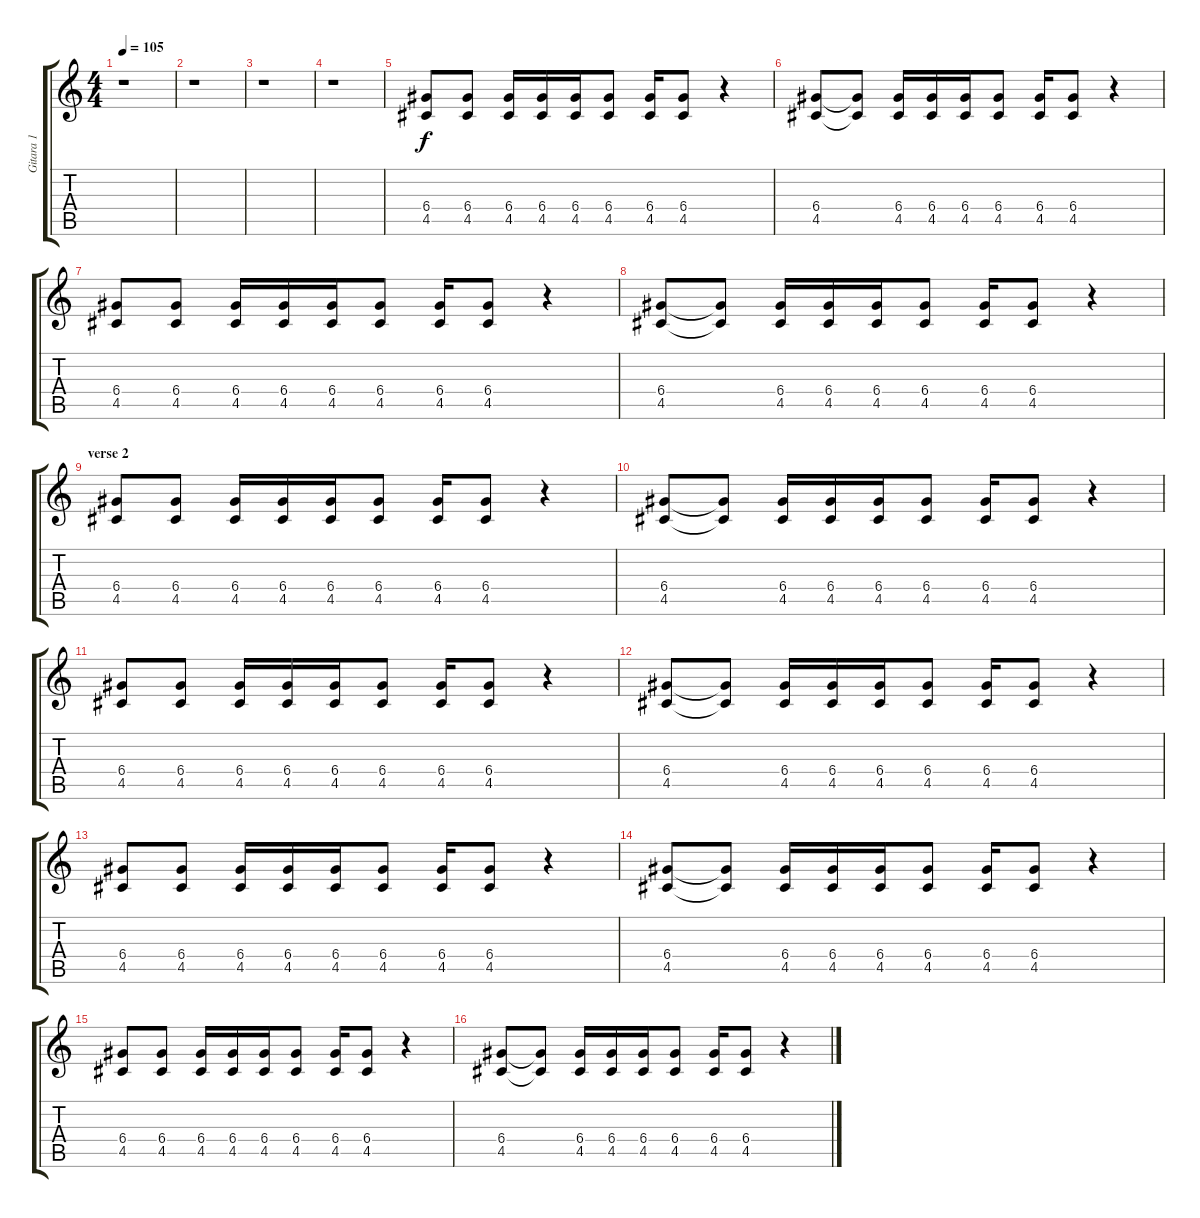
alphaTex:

\track ("Gitara 1" "Gitara 1") {instrument distortionguitar}
\staff {score tabs}
\tuning (E4 B3 G3 D3 A2 E2) {hide}
\ts (4 4)
\tempo 105
\clef g2
\ks c
r.1{dy f} |
r.1 |
r.1 |
r.1 |
(6.4 4.5).8 (6.4 4.5).8 (6.4 4.5).16 (6.4 4.5).16 (6.4 4.5).16 (6.4 4.5).8 (6.4 4.5).16 (6.4 4.5).8 r.4 |
(6.4 4.5).8 (6.4{t} 4.5{t}).8 (6.4 4.5).16 (6.4 4.5).16 (6.4 4.5).16 (6.4 4.5).8 (6.4 4.5).16 (6.4 4.5).8 r.4 |
(6.4 4.5).8 (6.4 4.5).8 (6.4 4.5).16 (6.4 4.5).16 (6.4 4.5).16 (6.4 4.5).8 (6.4 4.5).16 (6.4 4.5).8 r.4 |
(6.4 4.5).8 (6.4{t} 4.5{t}).8 (6.4 4.5).16 (6.4 4.5).16 (6.4 4.5).16 (6.4 4.5).8 (6.4 4.5).16 (6.4 4.5).8 r.4 |
\section ("" "verse 2")
(6.4 4.5).8 (6.4 4.5).8 (6.4 4.5).16 (6.4 4.5).16 (6.4 4.5).16 (6.4 4.5).8 (6.4 4.5).16 (6.4 4.5).8 r.4 |
(6.4 4.5).8 (6.4{t} 4.5{t}).8 (6.4 4.5).16 (6.4 4.5).16 (6.4 4.5).16 (6.4 4.5).8 (6.4 4.5).16 (6.4 4.5).8 r.4 |
(6.4 4.5).8 (6.4 4.5).8 (6.4 4.5).16 (6.4 4.5).16 (6.4 4.5).16 (6.4 4.5).8 (6.4 4.5).16 (6.4 4.5).8 r.4 |
(6.4 4.5).8 (6.4{t} 4.5{t}).8 (6.4 4.5).16 (6.4 4.5).16 (6.4 4.5).16 (6.4 4.5).8 (6.4 4.5).16 (6.4 4.5).8 r.4 |
(6.4 4.5).8 (6.4 4.5).8 (6.4 4.5).16 (6.4 4.5).16 (6.4 4.5).16 (6.4 4.5).8 (6.4 4.5).16 (6.4 4.5).8 r.4 |
(6.4 4.5).8 (6.4{t} 4.5{t}).8 (6.4 4.5).16 (6.4 4.5).16 (6.4 4.5).16 (6.4 4.5).8 (6.4 4.5).16 (6.4 4.5).8 r.4 |
(6.4 4.5).8 (6.4 4.5).8 (6.4 4.5).16 (6.4 4.5).16 (6.4 4.5).16 (6.4 4.5).8 (6.4 4.5).16 (6.4 4.5).8 r.4 |
(6.4 4.5).8 (6.4{t} 4.5{t}).8 (6.4 4.5).16 (6.4 4.5).16 (6.4 4.5).16 (6.4 4.5).8 (6.4 4.5).16 (6.4 4.5).8 r.4
